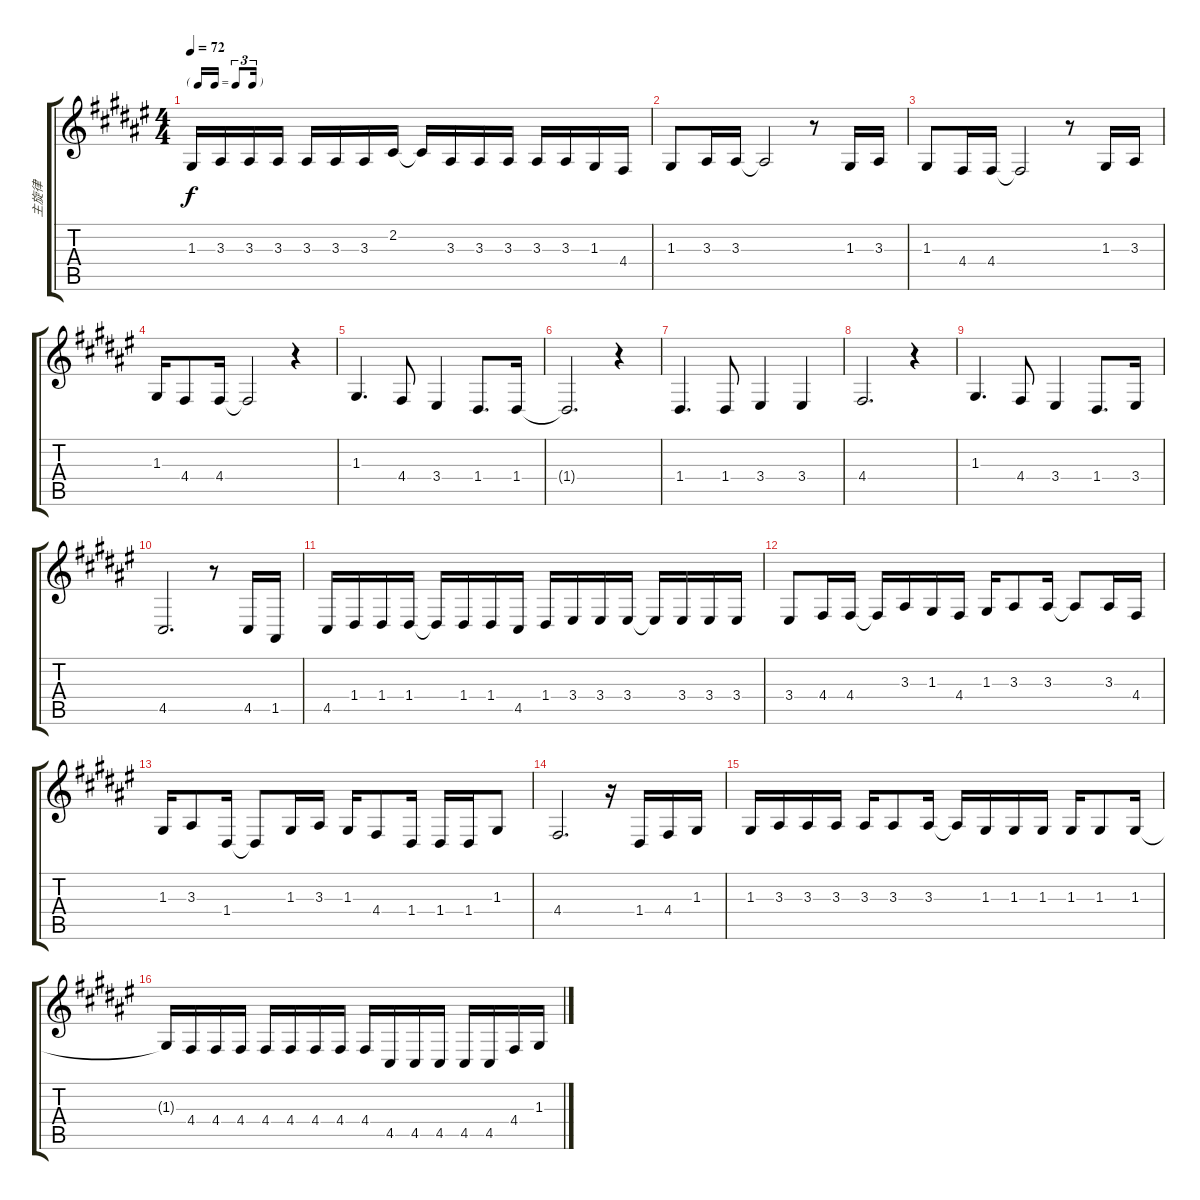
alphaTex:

\track ("主旋律" "主旋律") {instrument sitar}
\staff {score tabs}
\tuning (E4 B3 G3 D3 A2 E2) {hide}
\ts (4 4)
\tf triplet16th
\tempo 72
\clef g2
\ks f#
1.3.16{dy f} 3.3.16 3.3.16 3.3.16 3.3.16 3.3.16 3.3.16 2.2.16 2.2{t}.16 3.3.16 3.3.16 3.3.16 3.3.16 3.3.16 1.3.16 4.4.16 |
1.3.8 3.3.16 3.3.16 3.3{t}.2 r.8 1.3.16 3.3.16 |
1.3.8 4.4.16 4.4.16 4.4{t}.2 r.8 1.3.16 3.3.16 |
1.3.16 4.4.8 4.4.16 4.4{t}.2 r.4 |
1.3.4{d} 4.4.8 3.4.4 1.4.8{d} 1.4.16 |
1.4{t}.2{d} r.4 |
1.4.4{d} 1.4.8 3.4.4 3.4.4 |
4.4.2{d} r.4 |
1.3.4{d} 4.4.8 3.4.4 1.4.8{d} 3.4.16 |
4.5.2{d} r.8 4.5.16 1.5.16 |
4.5.16 1.4.16 1.4.16 1.4.16 1.4{t}.16 1.4.16 1.4.16 4.5.16 1.4.16 3.4.16 3.4.16 3.4.16 3.4{t}.16 3.4.16 3.4.16 3.4.16 |
3.4.8 4.4.16 4.4.16 4.4{t}.16 3.3.16 1.3.16 4.4.16 1.3.16 3.3.8 3.3.16 3.3{t}.8 3.3.16 4.4.16 |
1.3.16 3.3.8 1.4.16 1.4{t}.8 1.3.16 3.3.16 1.3.16 4.4.8 1.4.16 1.4.16 1.4.16 1.3.8 |
4.4.2{d} r.16 1.4.16 4.4.16 1.3.16 |
1.3.16 3.3.16 3.3.16 3.3.16 3.3.16 3.3.8 3.3.16 3.3{t}.16 1.3.16 1.3.16 1.3.16 1.3.16 1.3.8 1.3.16 |
1.3{t}.16 4.4.16 4.4.16 4.4.16 4.4.16 4.4.16 4.4.16 4.4.16 4.4.16 4.5.16 4.5.16 4.5.16 4.5.16 4.5.16 4.4.16 1.3.16
